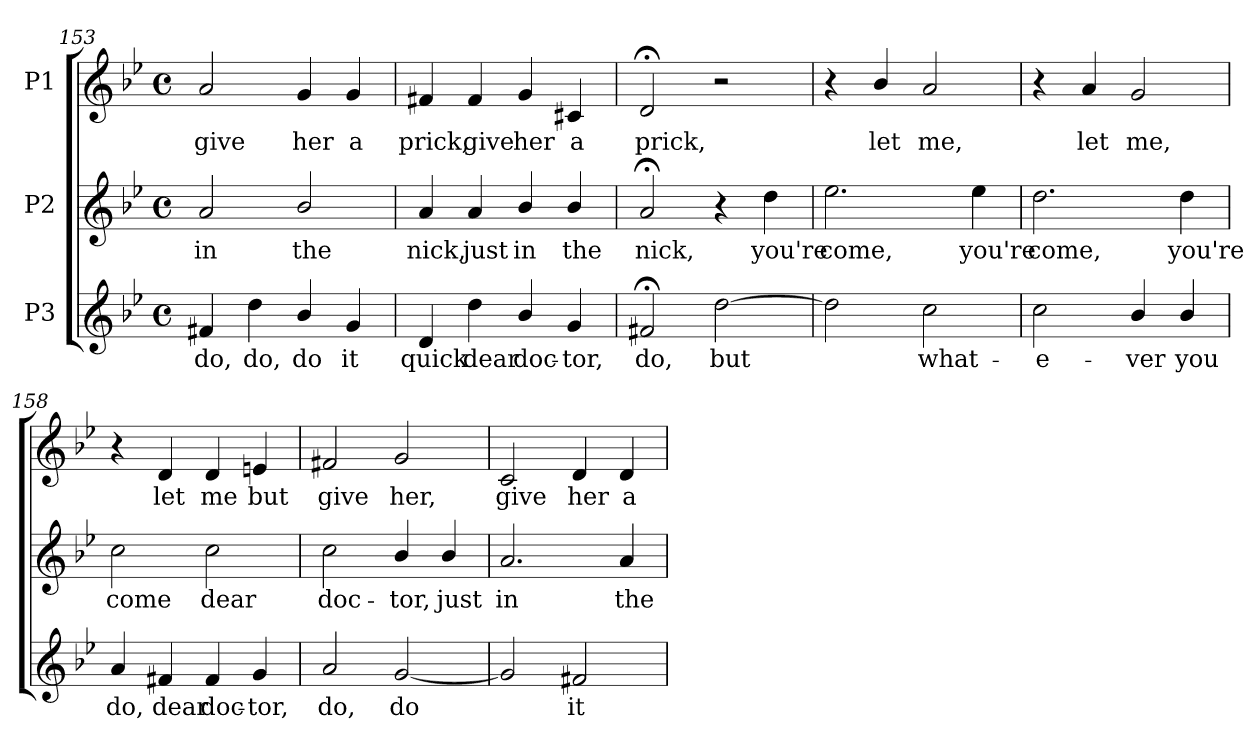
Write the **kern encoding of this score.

**kern	**text	**kern	**text	**kern	**text
*part3	*part3	*part2	*part2	*part1	*part1
*staff3	*staff3	*staff2	*staff2	*staff1	*staff1
*I"P3	*	*I"P2	*	*I"P1	*
*clefG2	*	*clefG2	*	*clefG2	*
*k[b-e-]	*	*k[b-e-]	*	*k[b-e-]	*
*B-:	*	*B-:	*	*B-:	*
*M4/4	*	*M4/4	*	*M4/4	*
*met(c)	*	*met(c)	*	*met(c)	*
=153	=153	=153	=153	=153	=153
!	!LO:LY:b:color=#000000	!	!	!	!
!	!	!	!LO:LY:b:color=#000000	!	!
!	!	!	!	!	!LO:LY:b:color=#000000
4f#Xi/	do,	2ai/	in	2ai/	give
!	!LO:LY:b:color=#000000	!	!	!	!
4ddi\	do,	.	.	.	.
!	!LO:LY:b:color=#000000	!	!	!	!
!	!	!	!LO:LY:b:color=#000000	!	!
!	!	!	!	!	!LO:LY:b:color=#000000
4b-i/	do	2b-i/	the	4gi/	her
!	!LO:LY:b:color=#000000	!	!	!	!
!	!	!	!	!	!LO:LY:b:color=#000000
4gi/	it	.	.	4gi/	a
=154	=154	=154	=154	=154	=154
!	!LO:LY:b:color=#000000	!	!	!	!
!	!	!	!LO:LY:b:color=#000000	!	!
!	!	!	!	!	!LO:LY:b:color=#000000
4di/	quick	4ai/	nick,	4f#Xi/	prick,
!	!LO:LY:b:color=#000000	!	!	!	!
!	!	!	!LO:LY:b:color=#000000	!	!
!	!	!	!	!	!LO:LY:b:color=#000000
4ddi\	dear	4ai/	just	4f#i/	give
!	!LO:LY:b:color=#000000	!	!	!	!
!	!	!	!LO:LY:b:color=#000000	!	!
!	!	!	!	!	!LO:LY:b:color=#000000
4b-i/	doc-	4b-i/	in	4gi/	her
!	!LO:LY:b:color=#000000	!	!	!	!
!	!	!	!LO:LY:b:color=#000000	!	!
!	!	!	!	!	!LO:LY:b:color=#000000
4gi/	-tor,	4b-i/	the	4c#Xi/	a
!!LO:LB:g=z
=155	=155	=155	=155	=155	=155
!	!LO:LY:b:color=#000000	!	!	!	!
!	!	!	!LO:LY:b:color=#000000	!	!
!	!	!	!	!	!LO:LY:b:color=#000000
2f#X;i/	do,	2a;i/	nick,	2d;i/	prick,
!	!LO:LY:b:color=#000000	!	!	!	!
[2ddi\	but	4r	.	2r	.
!	!	!	!LO:LY:b:color=#000000	!	!
.	.	4ddi\	you're	.	.
=156	=156	=156	=156	=156	=156
!	!	!	!LO:LY:b:color=#000000	!	!
2ddi\]	.	2.ee-i\	come,	4r	.
!	!	!	!	!	!LO:LY:b:color=#000000
.	.	.	.	4b-i/	let
!	!LO:LY:b:color=#000000	!	!	!	!
!	!	!	!	!	!LO:LY:b:color=#000000
2cci\	what-	.	.	2ai/	me,
!	!	!	!LO:LY:b:color=#000000	!	!
.	.	4ee-i\	you're	.	.
=157	=157	=157	=157	=157	=157
!	!LO:LY:b:color=#000000	!	!	!	!
!	!	!	!LO:LY:b:color=#000000	!	!
2cci\	-e-	2.ddi\	come,	4r	.
!	!	!	!	!	!LO:LY:b:color=#000000
.	.	.	.	4ai/	let
!	!LO:LY:b:color=#000000	!	!	!	!
!	!	!	!	!	!LO:LY:b:color=#000000
4b-i/	-ver	.	.	2gi/	me,
!	!LO:LY:b:color=#000000	!	!	!	!
!	!	!	!LO:LY:b:color=#000000	!	!
4b-i/	you	4ddi\	you're	.	.
=158	=158	=158	=158	=158	=158
!	!LO:LY:b:color=#000000	!	!	!	!
!	!	!	!LO:LY:b:color=#000000	!	!
4ai/	do,	2cci\	come	4r	.
!	!LO:LY:b:color=#000000	!	!	!	!
!	!	!	!	!	!LO:LY:b:color=#000000
4f#Xi/	dear	.	.	4di/	let
!	!LO:LY:b:color=#000000	!	!	!	!
!	!	!	!LO:LY:b:color=#000000	!	!
!	!	!	!	!	!LO:LY:b:color=#000000
4f#i/	doc-	2cci\	dear	4di/	me
!	!LO:LY:b:color=#000000	!	!	!	!
!	!	!	!	!	!LO:LY:b:color=#000000
4gi/	-tor,	.	.	4eni/	but
=159	=159	=159	=159	=159	=159
!	!LO:LY:b:color=#000000	!	!	!	!
!	!	!	!LO:LY:b:color=#000000	!	!
!	!	!	!	!	!LO:LY:b:color=#000000
2ai/	do,	2cci\	doc-	2f#Xi/	give
!	!LO:LY:b:color=#000000	!	!	!	!
!	!	!	!LO:LY:b:color=#000000	!	!
!	!	!	!	!	!LO:LY:b:color=#000000
[2gi/	do	4b-i/	-tor,	2gi/	her,
!	!	!	!LO:LY:b:color=#000000	!	!
.	.	4b-i/	just	.	.
=160	=160	=160	=160	=160	=160
!	!	!	!LO:LY:b:color=#000000	!	!
!	!	!	!	!	!LO:LY:b:color=#000000
2gi/]	.	2.ai/	in	2ci/	give
!	!LO:LY:b:color=#000000	!	!	!	!
!	!	!	!	!	!LO:LY:b:color=#000000
2f#Xi/	it	.	.	4di/	her
!	!	!	!LO:LY:b:color=#000000	!	!
!	!	!	!	!	!LO:LY:b:color=#000000
.	.	4ai/	the	4di/	a
=	=	=	=	=	=
*-	*-	*-	*-	*-	*-
